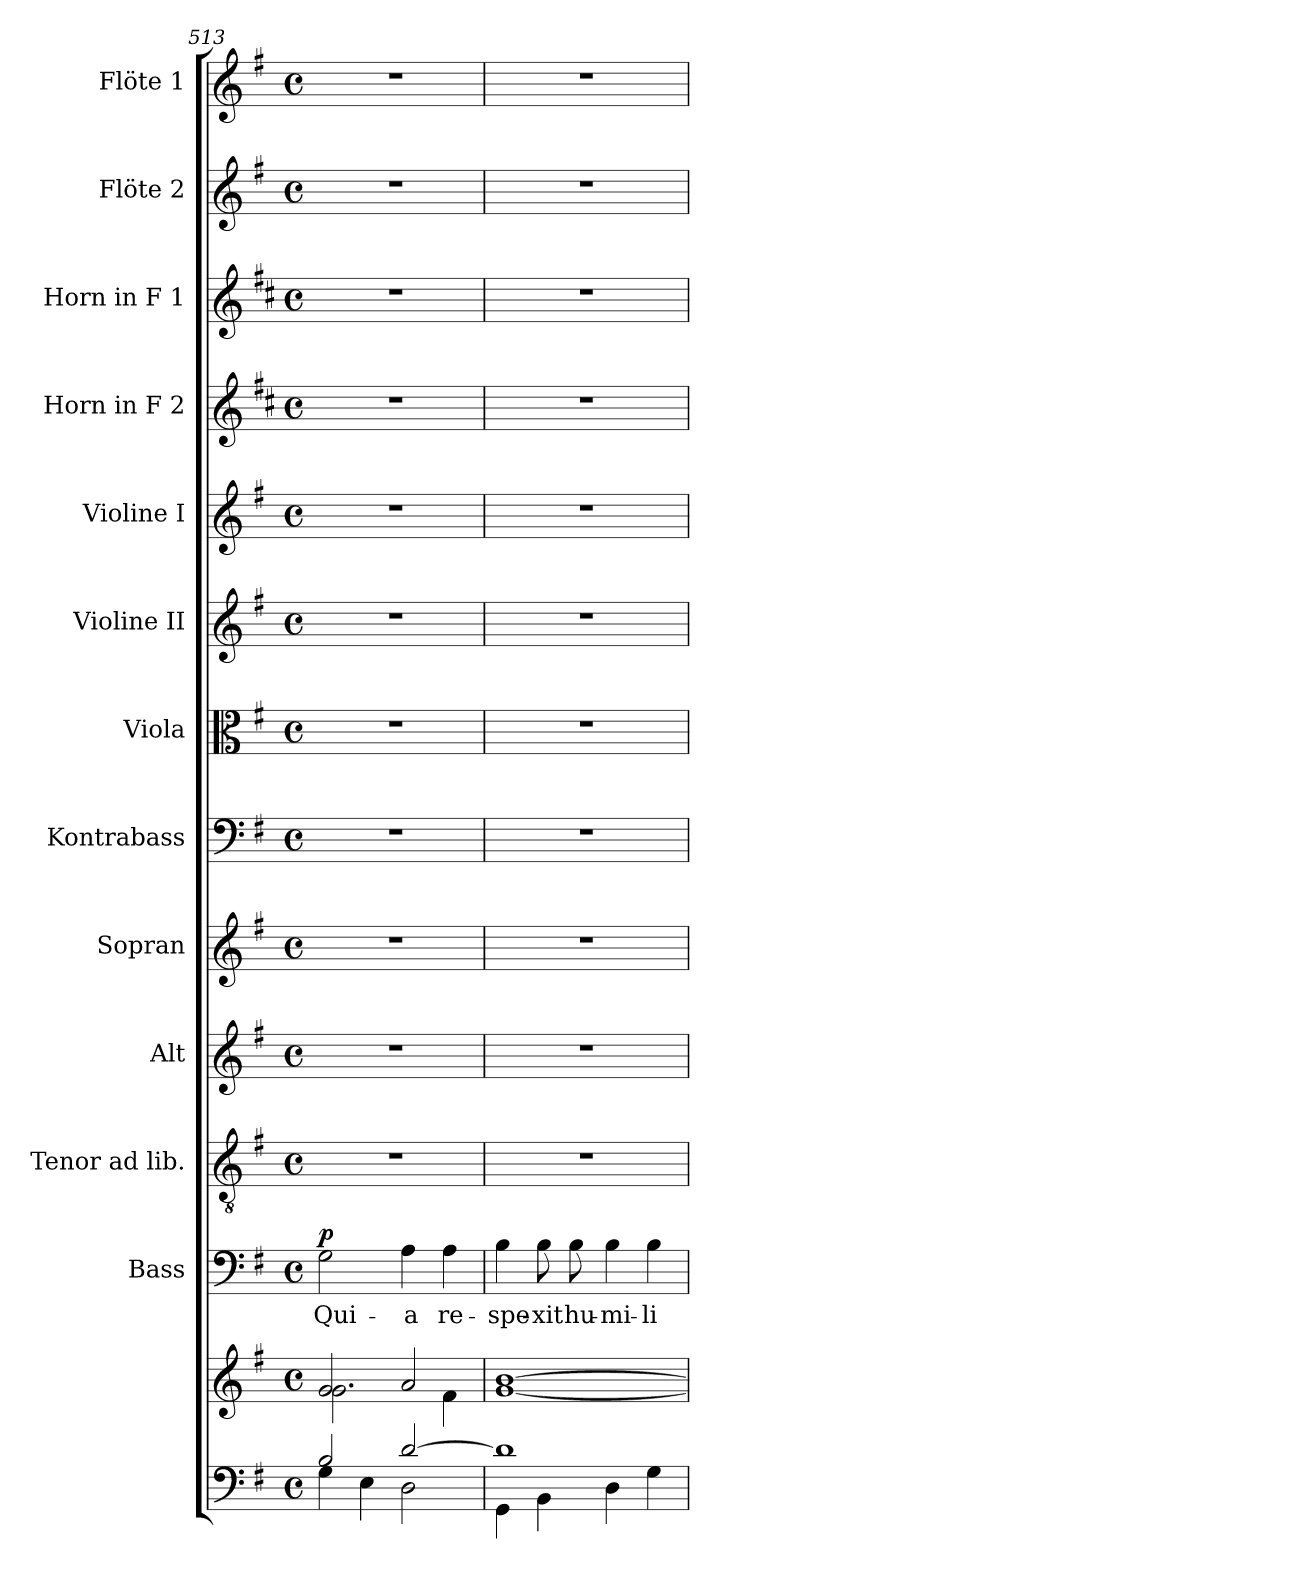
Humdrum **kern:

**kern	**kern	**kern	**text	**dynam	**kern	**kern	**kern	**kern	**kern	**kern	**kern	**kern	**kern	**kern	**kern
*part13	*part13	*part12	*part12	*part12	*part11	*part10	*part9	*part8	*part7	*part6	*part5	*part4	*part3	*part2	*part1
*staff14	*staff13	*staff12	*staff12	*staff12	*staff11	*staff10	*staff9	*staff8	*staff7	*staff6	*staff5	*staff4	*staff3	*staff2	*staff1
*	*	*I"Bass	*	*	*I"Tenor ad lib.	*I"Alt	*I"Sopran	*I"Kontrabass	*I"Viola	*I"Violine II	*I"Violine I	*I"Horn in F 2	*I"Horn in F 1	*I"Flöte 2	*I"Flöte 1
*	*	*I'B.	*	*	*I'T.	*I'A.	*I'S.	*I'Kb.	*I'Vla.	*I'Vl. II	*I'Vl. I	*	*	*I'Fl. 2	*I'Fl. 1
*clefF4	*clefG2	*clefF4	*	*	*clefGv2	*clefG2	*clefG2	*clefF4	*clefC3	*clefG2	*clefG2	*clefG2	*clefG2	*clefG2	*clefG2
*	*	*	*	*	*	*	*	*ITrd7c12	*	*	*	*ITrd4c7	*ITrd4c7	*	*
*k[f#]	*k[f#]	*k[f#]	*	*	*k[f#]	*k[f#]	*k[f#]	*k[f#]	*k[f#]	*k[f#]	*k[f#]	*k[f#]	*k[f#]	*k[f#]	*k[f#]
*G:	*G:	*G:	*	*	*G:	*G:	*G:	*G:	*G:	*G:	*G:	*G:	*G:	*G:	*G:
*M4/4	*M4/4	*M4/4	*	*	*M4/4	*M4/4	*M4/4	*M4/4	*M4/4	*M4/4	*M4/4	*M4/4	*M4/4	*M4/4	*M4/4
*met(c)	*met(c)	*met(c)	*	*	*met(c)	*met(c)	*met(c)	*met(c)	*met(c)	*met(c)	*met(c)	*met(c)	*met(c)	*met(c)	*met(c)
=513	=513	=513	=513	=513	=513	=513	=513	=513	=513	=513	=513	=513	=513	=513	=513
*^	*^	*	*	*	*	*	*	*	*	*	*	*	*	*	*
!	!	!	!	!	!LO:LY:b	!LO:DY:a	!	!	!	!	!	!	!	!	!	!	!
2B/	4G\	2g/	2.g\	2G\	Qui-	p	1r	1r	1r	1r	1r	1r	1r	1r	1r	1r	1r
.	4E\	.	.	.	.	.	.	.	.	.	.	.	.	.	.	.	.
!	!	!	!	!	!LO:LY:b	!	!	!	!	!	!	!	!	!	!	!	!
[>2d/	2D\	2a/	.	4A\	-a	.	.	.	.	.	.	.	.	.	.	.	.
!	!	!	!	!	!LO:LY:b	!	!	!	!	!	!	!	!	!	!	!	!
.	.	.	4f#\	4A\	re-	.	.	.	.	.	.	.	.	.	.	.	.
=514	=514	=514	=514	=514	=514	=514	=514	=514	=514	=514	=514	=514	=514	=514	=514	=514	=514
!	!	!	!	!	!LO:LY:b	!	!	!	!	!	!	!	!	!	!	!	!
1d]	4GG\	[>1b	[<1g	4B\	-spe-	.	1r	1r	1r	1r	1r	1r	1r	1r	1r	1r	1r
!	!	!	!	!	!LO:LY:b	!	!	!	!	!	!	!	!	!	!	!	!
.	4BB\	.	.	8B\	-xit	.	.	.	.	.	.	.	.	.	.	.	.
!	!	!	!	!	!LO:LY:b	!	!	!	!	!	!	!	!	!	!	!	!
.	.	.	.	8B\	hu-	.	.	.	.	.	.	.	.	.	.	.	.
!	!	!	!	!	!LO:LY:b	!	!	!	!	!	!	!	!	!	!	!	!
.	4D\	.	.	4B\	-mi-	.	.	.	.	.	.	.	.	.	.	.	.
!	!	!	!	!	!LO:LY:b	!	!	!	!	!	!	!	!	!	!	!	!
.	4G\	.	.	4B\	-li-	.	.	.	.	.	.	.	.	.	.	.	.
*v	*v	*	*	*	*	*	*	*	*	*	*	*	*	*	*	*	*
*	*v	*v	*	*	*	*	*	*	*	*	*	*	*	*	*	*
=	=	=	=	=	=	=	=	=	=	=	=	=	=	=	=
*-	*-	*-	*-	*-	*-	*-	*-	*-	*-	*-	*-	*-	*-	*-	*-
